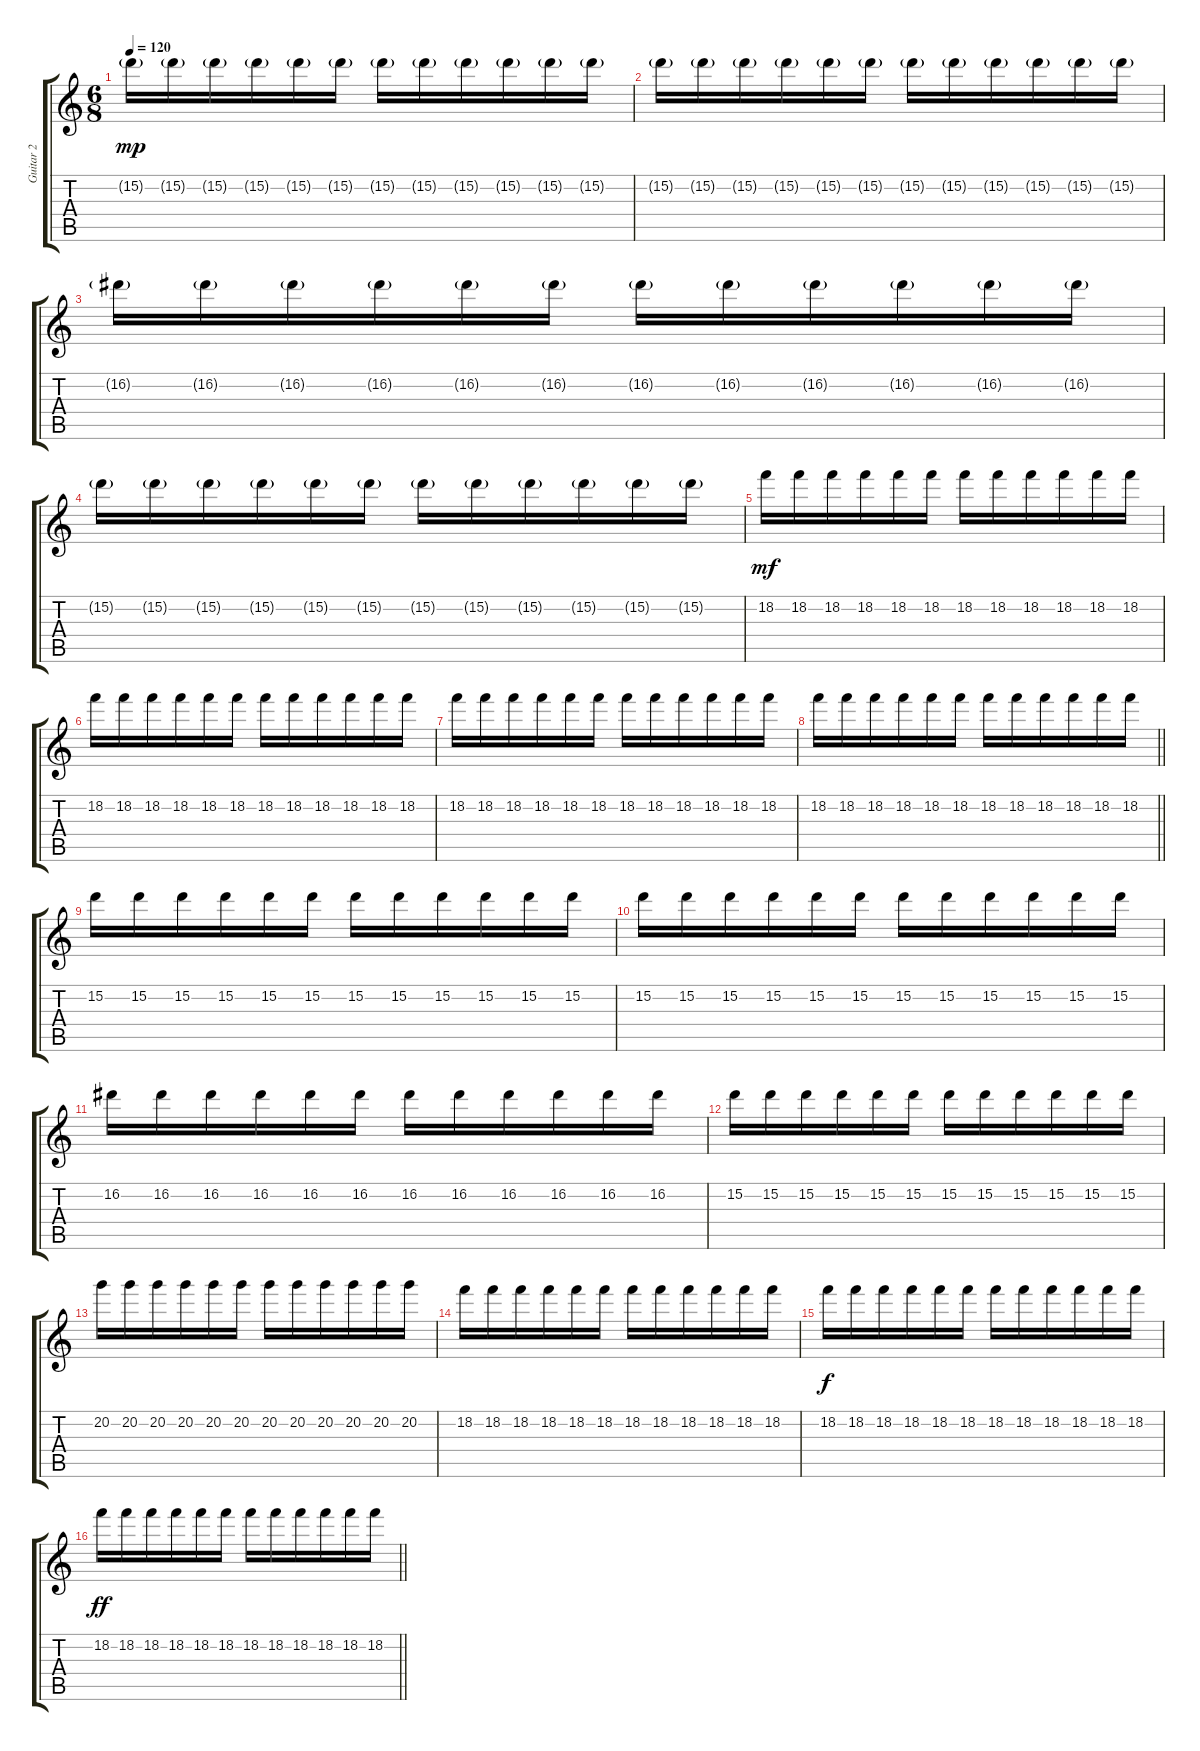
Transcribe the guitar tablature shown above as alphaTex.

\track ("Guitar 2" "Guitar 2") {instrument electricguitarclean}
\staff {score tabs}
\tuning (E4 B3 G3 D3 A2 E2) {hide}
\ts (6 8)
\tempo 120
\clef g2
\ks c
15.2{g}.16{dy mp volume 4} 15.2{g}.16{volume 13} 15.2{g}.16 15.2{g}.16 15.2{g}.16 15.2{g}.16 15.2{g}.16 15.2{g}.16 15.2{g}.16 15.2{g}.16 15.2{g}.16 15.2{g}.16 |
15.2{g}.16 15.2{g}.16 15.2{g}.16 15.2{g}.16 15.2{g}.16 15.2{g}.16 15.2{g}.16 15.2{g}.16 15.2{g}.16 15.2{g}.16 15.2{g}.16 15.2{g}.16 |
16.2{g}.16 16.2{g}.16 16.2{g}.16 16.2{g}.16 16.2{g}.16 16.2{g}.16 16.2{g}.16 16.2{g}.16 16.2{g}.16 16.2{g}.16 16.2{g}.16 16.2{g}.16 |
15.2{g}.16 15.2{g}.16 15.2{g}.16 15.2{g}.16 15.2{g}.16 15.2{g}.16 15.2{g}.16 15.2{g}.16 15.2{g}.16 15.2{g}.16 15.2{g}.16 15.2{g}.16 |
18.2.16{dy mf} 18.2.16 18.2.16 18.2.16 18.2.16 18.2.16 18.2.16 18.2.16 18.2.16 18.2.16 18.2.16 18.2.16 |
18.2.16 18.2.16 18.2.16 18.2.16 18.2.16 18.2.16 18.2.16 18.2.16 18.2.16 18.2.16 18.2.16 18.2.16 |
18.2.16 18.2.16 18.2.16 18.2.16 18.2.16 18.2.16 18.2.16 18.2.16 18.2.16 18.2.16 18.2.16 18.2.16 |
\barLineRight lightlight
18.2.16 18.2.16 18.2.16 18.2.16 18.2.16 18.2.16 18.2.16 18.2.16 18.2.16 18.2.16 18.2.16 18.2.16 |
15.2.16 15.2.16 15.2.16 15.2.16 15.2.16 15.2.16 15.2.16 15.2.16 15.2.16 15.2.16 15.2.16 15.2.16 |
15.2.16 15.2.16 15.2.16 15.2.16 15.2.16 15.2.16 15.2.16 15.2.16 15.2.16 15.2.16 15.2.16 15.2.16 |
16.2.16 16.2.16 16.2.16 16.2.16 16.2.16 16.2.16 16.2.16 16.2.16 16.2.16 16.2.16 16.2.16 16.2.16 |
15.2.16 15.2.16 15.2.16 15.2.16 15.2.16 15.2.16 15.2.16 15.2.16 15.2.16 15.2.16 15.2.16 15.2.16 |
20.2.16{volume 16} 20.2.16 20.2.16 20.2.16 20.2.16 20.2.16 20.2.16 20.2.16 20.2.16 20.2.16 20.2.16 20.2.16 |
18.2.16 18.2.16 18.2.16 18.2.16 18.2.16 18.2.16 18.2.16 18.2.16 18.2.16 18.2.16 18.2.16 18.2.16 |
18.2.16{dy f} 18.2.16 18.2.16 18.2.16 18.2.16 18.2.16 18.2.16 18.2.16 18.2.16 18.2.16 18.2.16 18.2.16 |
\barLineRight lightlight
18.2.16{dy ff} 18.2.16 18.2.16 18.2.16 18.2.16 18.2.16 18.2.16 18.2.16 18.2.16 18.2.16 18.2.16 18.2.16
